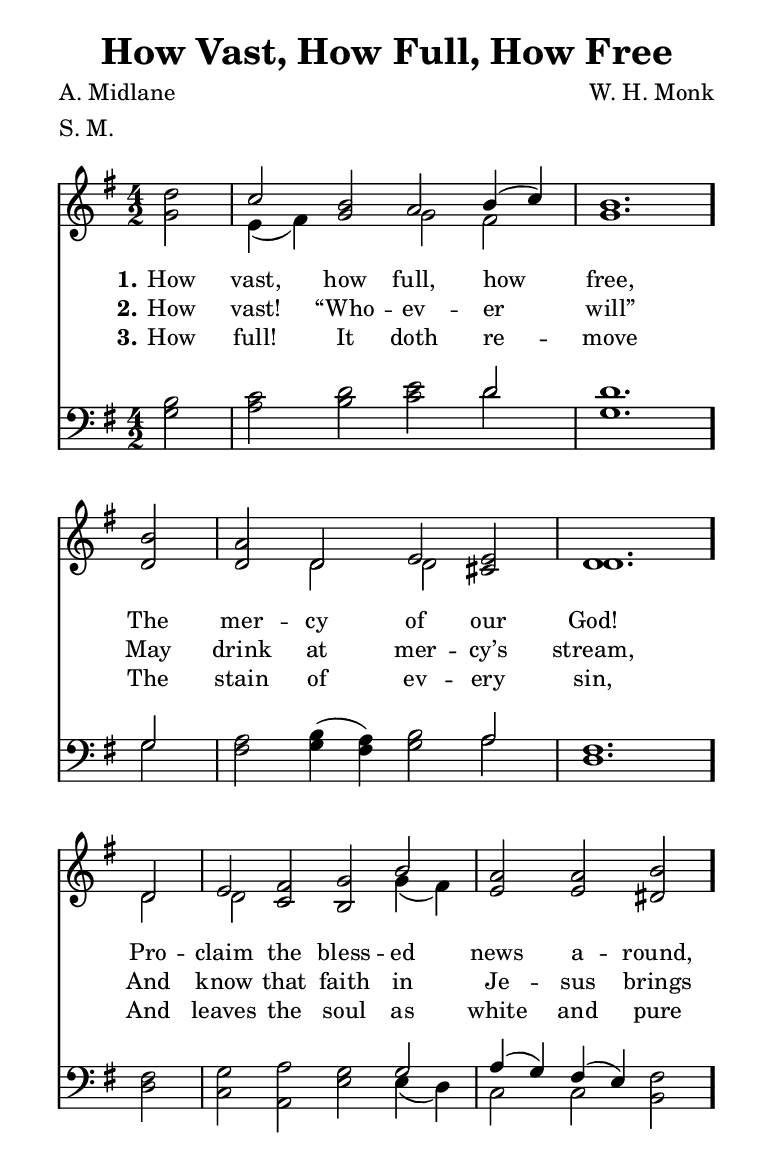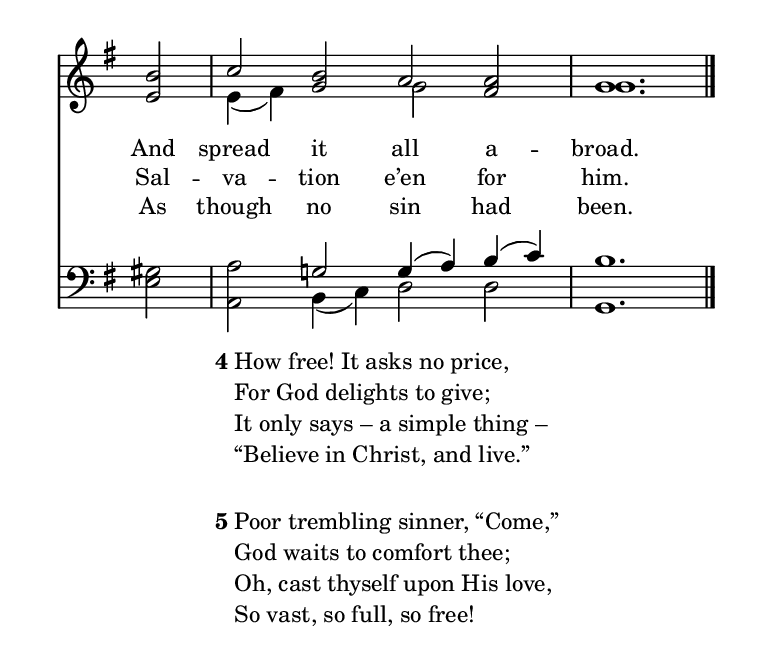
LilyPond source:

\include "common/global.ily"
\paper {
  \include "common/paper.ily"
  ragged-last-bottom = ##t
  system-count = #(cond (is-eogsized 2) (#t #f))
}

\header{
  %gospel
  hymnnumber = "141"
  title = "How Vast, How Full, How Free"
  tunename = "St. Ethelwald"
  meter = "S. M."
  poet = "A. Midlane"
  composer = "W. H. Monk"
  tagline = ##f
}

% for fermata in MIDI
ta = { \tempo 2=80 }
tb = { \tempo 2=40 }

global = {
  \include "common/overrides.ily"
  \override Staff.TimeSignature.style = #'numbered
  \time 4/2
  \override Score.MetronomeMark.transparent = ##t % hide all fermata changes too
  \ta
  \key g \major
  \partial 2
  \autoBeamOff
}

notesSoprano = {
\global
\relative c'' {

  d2 | c b a b4( c) | b1.
  b2 | a d, e e | d1.
  d2 | e fis g b | a a b
  b2 | c b a a | g1.

  \bar "|."

}
}

notesAlto = {
\global
\relative e' {

  g2 | e4( fis) g2 g fis | g1.
  d2 | d d d cis | d1.
  d2 | d c b g'4( fis) | e2 e dis
  e2 | e4( fis) g2 g fis | g1.

}
}

notesTenor = {
\global
\relative a {

  b2 | c d e d | d1.
  g,2 | a b4( a) b2 a | fis1.
  fis2 | g a g g | a4( g) fis( e) fis2
  gis2 | a g! g4( a) b( c) | b1.

}
}

notesBass = {
\global
\relative f {

  g2 | a b c d | g,1.
  g2 | fis g4( fis) g2 a | d,1.
  d2 | c a e' e4( d) | c2 c b
  e2 | a, b4( c) d2 d | g,1.

}
}

wordsA = \lyricmode {
\set stanza = "1."

How vast, how full, how free, \bar "."
The mer -- cy of our God! \bar "." \break
Pro -- claim the bless -- ed news a -- round, \bar "."
And spread it all a -- broad. \bar "."

}

wordsB = \lyricmode {
\set stanza = "2."

How vast! “Who -- ev -- er will”
May drink at mer -- cy’s stream,
And know that faith in Je -- sus brings
Sal -- va -- tion e’en for him.

}

wordsC = \lyricmode {
\set stanza = "3."

How full! It doth re -- move
The stain of ev -- ery sin,
And leaves the soul as white and pure
As though no sin had been.

}

wordsD = \markuplist {

\line { How free! It asks no price, }
\line { For God delights to give; }
\line { It only says – a simple thing – }
\line { “Believe in Christ, and live.” }

}

wordsE = \markuplist {

\line { Poor trembling sinner, “Come,” }
\line { God waits to comfort thee; }
\line { Oh, cast thyself upon His love, }
\line { So vast, so full, so free! }

}

\score {
  \context ChoirStaff <<
    \context Staff = upper <<
      \set Staff.autoBeaming = ##f
      \set ChoirStaff.systemStartDelimiter = #'SystemStartBar
      \set ChoirStaff.printPartCombineTexts = ##f
      \partcombine #'(2 . 9) \notesSoprano \notesAlto
      \context NullVoice = sopranos { \voiceOne << \notesSoprano >> }
      \context NullVoice = altos { \voiceTwo << \notesAlto >> }
      \context Lyrics = one   \lyricsto sopranos \wordsA
      \context Lyrics = two   \lyricsto sopranos \wordsB
      \context Lyrics = three \lyricsto sopranos \wordsC
    >>
    \context Staff = men <<
      \set Staff.autoBeaming = ##f
      \clef bass
      \set ChoirStaff.printPartCombineTexts = ##f
      \partcombine #'(2 . 9) \notesTenor \notesBass
      \context NullVoice = tenors { \voiceOne << \notesTenor >> }
      \context NullVoice = basses { \voiceTwo << \notesBass >> }
    >>
  >>
  \layout {
    \include "common/layout.ily"
  }
  \midi{
    \include "common/midi.ily"
  }
}

\noPageBreak

\markup { \fill-line { \column {
  \line{ \bold 4 \column { \wordsD } } \combine \null \vspace #1
  \line{ \bold 5 \column { \wordsE } } \combine \null \vspace #1
} } }

\version "2.19.49"  % necessary for upgrading to future LilyPond versions.

% vi:set et ts=2 sw=2 ai nocindent syntax=lilypond:
